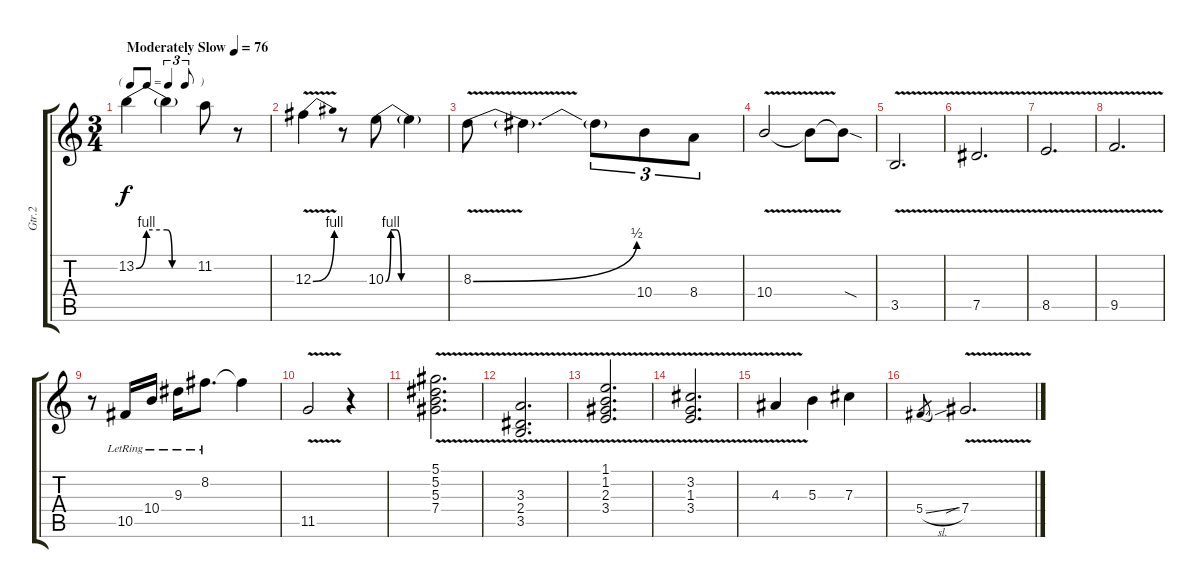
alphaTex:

\track ("Gtr.2" "Gtr.2") {instrument acousticguitarsteel}
\staff {score tabs}
\tuning (Eb4 Bb3 Gb3 Db3 Ab2 Eb2) {hide}
\ts (3 4)
\tf triplet8th
\tempo (76 "Moderately Slow")
\clef g2
\ks c
13.2{be (custom 0 0 10 4 30 4 35 0 60 0)}.4{dy f instrument acousticguitarsteel beam Down} 13.2{t}.4 11.2.8 r.8 |
12.3{be (bend 0 0 60 4) v}.4 r.8 10.3{be (custom 0 0 5 4 10 4 15 0 60 0)}.8 10.3{t}.4 |
8.3{be (bend 0 0 60 2) v}.8 8.3{t}.4{d} 8.3{t}.8{tu (3 2)} 10.4.8{tu (3 2)} 8.4.8{tu (3 2)} |
10.4{v}.2{beam Up} 10.4{t}.8 10.4{sod t}.8 |
3.5{v}.2{d} |
7.5{v}.2{d} |
8.5{v}.2{d} |
9.5{v}.2{d} |
r.8 10.5{lr}.16{beam Up} 10.4{lr}.16{beam Up} 9.3{lr}.16 8.2{lr}.8{d} 8.2{t}.4 |
11.5{v}.2 r.4 |
(5.1{v} 5.2{v} 5.3{v} 7.4{v}).2{d} |
(3.3{v} 2.4{v} 3.5{v}).2{d} |
(1.1{v} 1.2{v} 2.3{v} 3.4{v}).2{d} |
(3.2 1.3 3.4{v}).2{d} |
4.3{v}.4 5.3.4 7.3.4 |
5.4{sl}.8{gr} 7.4{v sib}.2{d}
